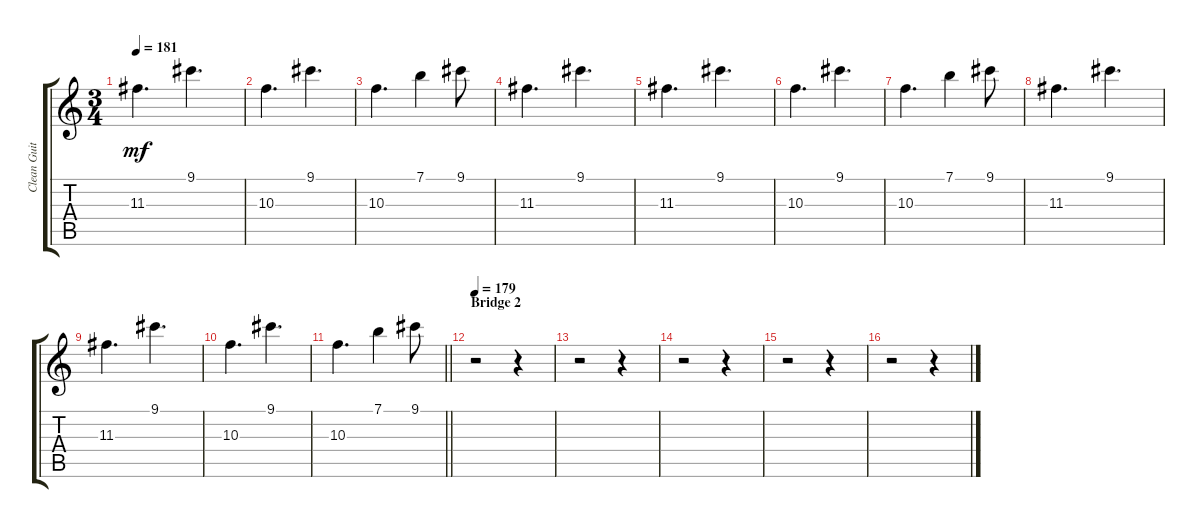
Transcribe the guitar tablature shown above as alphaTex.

\track ("Clean Guitar" "Clean Guit") {instrument electricguitarclean}
\staff {score tabs}
\tuning (E4 B3 G3 D3 A2 D2) {hide}
\ts (3 4)
\tempo 181
\clef g2
\ks c
11.3.4{d dy mf} 9.1.4{d} |
10.3.4{d} 9.1.4{d} |
10.3.4{d} 7.1.4 9.1.8 |
11.3.4{d} 9.1.4{d} |
11.3.4{d} 9.1.4{d} |
10.3.4{d} 9.1.4{d} |
10.3.4{d} 7.1.4 9.1.8 |
11.3.4{d} 9.1.4{d} |
11.3.4{d} 9.1.4{d} |
10.3.4{d} 9.1.4{d} |
\barLineRight lightlight
10.3.4{d} 7.1.4 9.1.8 |
\section ("" "Bridge 2")
\tempo 179
r.2 r.4 |
r.2 r.4 |
r.2 r.4 |
r.2 r.4 |
r.2 r.4
